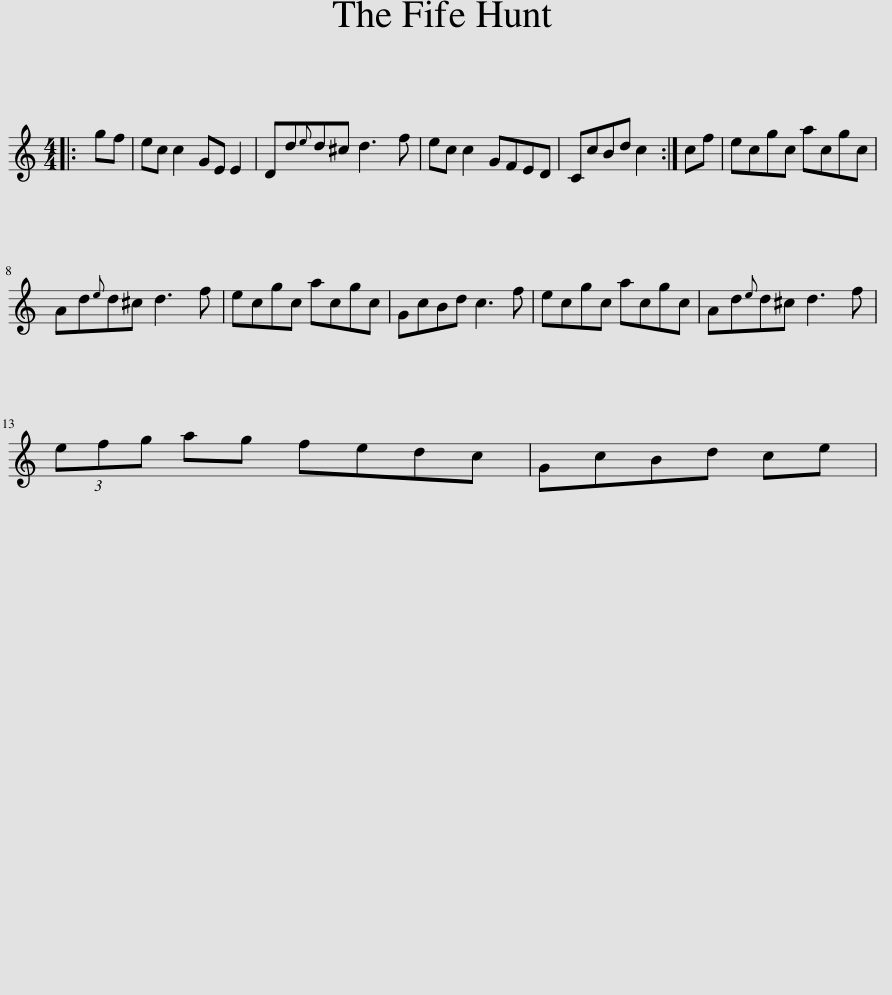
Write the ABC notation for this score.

X:1
L:1/8
M:4/4
I:linebreak $
K:C
V:1 treble
V:1
|: gf | ec c2 GE E2 | Dd{e}d^c d3 f | ec c2 GFED | CcBd c2 :| %5
 cf | ecgc acgc |$ Ad{e}d^c d3 f | ecgc acgc | GcBd c3 f | %10
 ecgc acgc | Ad{e}d^c d3 f |$ (3efg ag fedc | GcBd ce | %14
